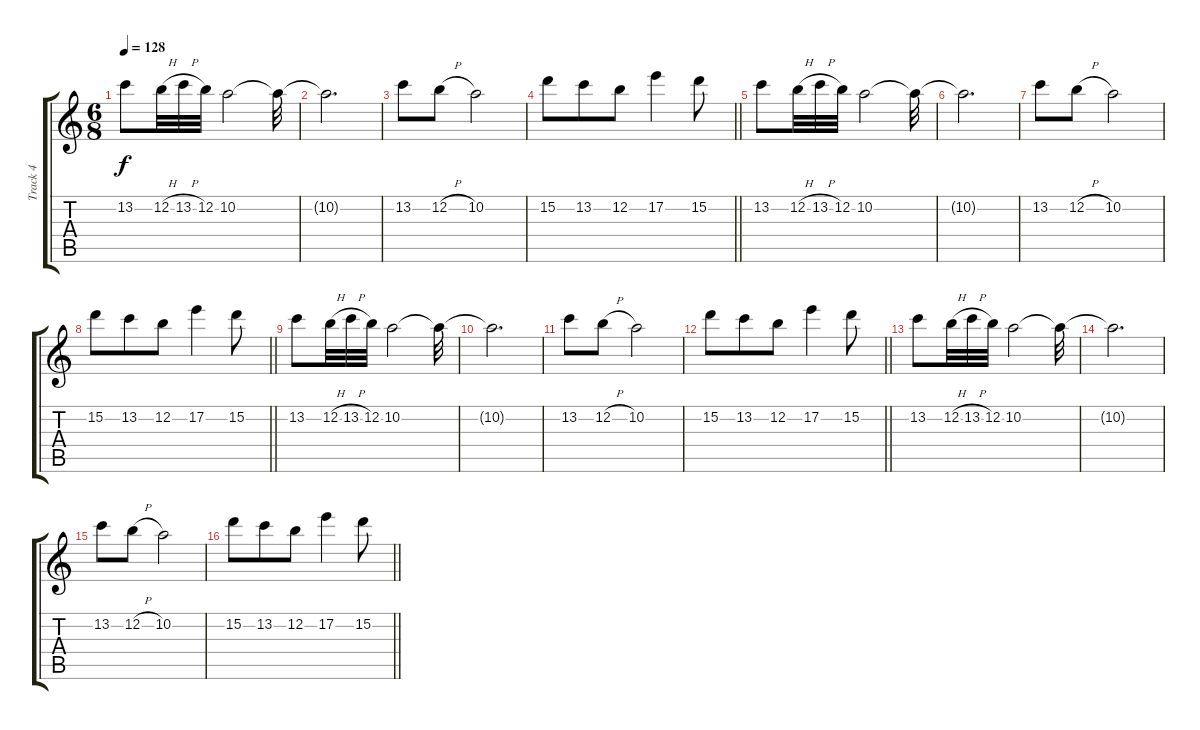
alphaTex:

\track ("Track 4" "Track 4") {instrument acousticguitarsteel}
\staff {score tabs}
\tuning (E4 B3 G3 D3 A2 E2) {hide}
\ts (6 8)
\tempo 128
\clef g2
\ks aminor
13.2.8{dy f} 12.2{h}.32 13.2{h}.32 12.2.32 10.2.2 10.2{t}.32 |
10.2{t}.2{d} |
13.2.8 12.2{h}.8 10.2.2 |
\barLineRight lightlight
15.2.8 13.2.8 12.2.8 17.2.4 15.2.8 |
13.2.8 12.2{h}.32 13.2{h}.32 12.2.32 10.2.2 10.2{t}.32 |
10.2{t}.2{d} |
13.2.8 12.2{h}.8 10.2.2 |
\barLineRight lightlight
15.2.8 13.2.8 12.2.8 17.2.4 15.2.8 |
13.2.8 12.2{h}.32 13.2{h}.32 12.2.32 10.2.2 10.2{t}.32 |
10.2{t}.2{d} |
13.2.8 12.2{h}.8 10.2.2 |
\barLineRight lightlight
15.2.8 13.2.8 12.2.8 17.2.4 15.2.8 |
13.2.8 12.2{h}.32 13.2{h}.32 12.2.32 10.2.2 10.2{t}.32 |
10.2{t}.2{d} |
13.2.8 12.2{h}.8 10.2.2 |
\barLineRight lightlight
15.2.8 13.2.8 12.2.8 17.2.4 15.2.8
